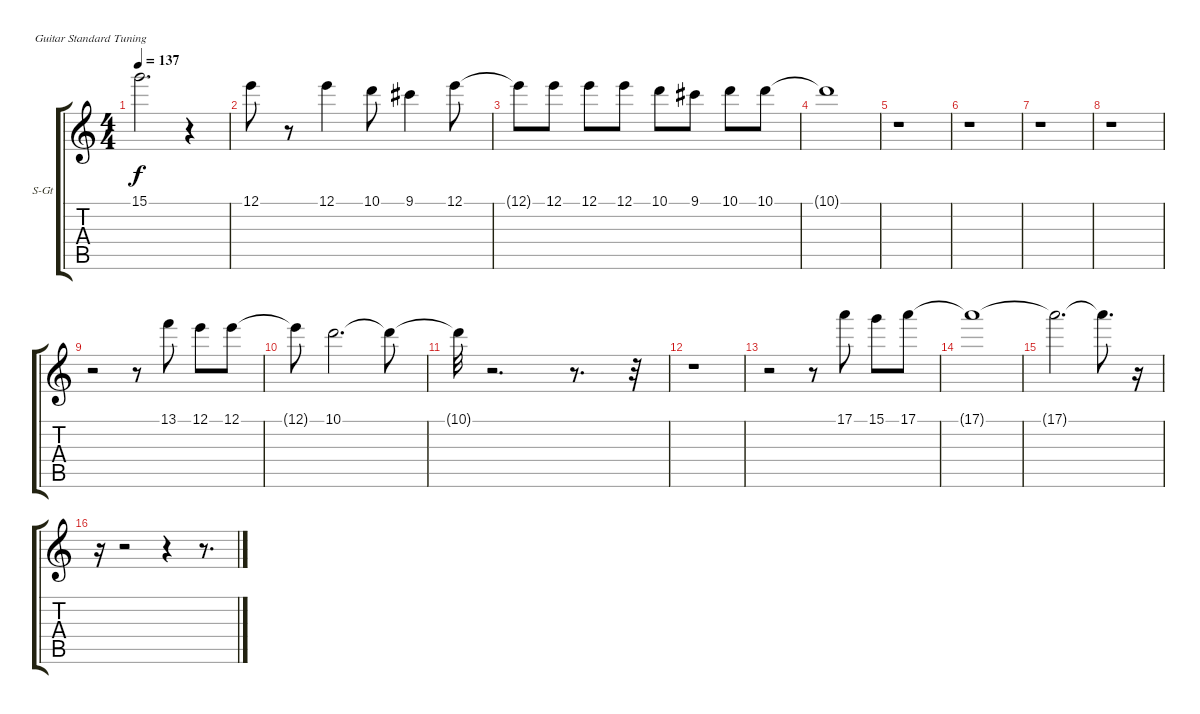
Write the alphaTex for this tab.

\bracketExtendMode groupsimilarinstruments
\firstSystemTrackNameOrientation horizontal
\otherSystemsTrackNameOrientation horizontal
\track ("Æ®·¢ 5" "S-Gt") {instrument acousticguitarsteel}
\staff {score tabs}
\tuning (E4 B3 G3 D3 A2 E2)
\ts (4 4)
\tempo 137
\clef g2
\ks c
15.1{t}.2{d dy f} r.4 |
12.1.8 r.8 12.1.4 10.1.8 9.1.4 12.1.8 |
12.1{t}.8 12.1.8 12.1.8 12.1.8 10.1.8 9.1.8 10.1.8 10.1.8 |
10.1{t}.1 |
r.1 |
r.1 |
r.1 |
r.1 |
r.2 r.8 13.1.8 12.1.8 12.1.8 |
12.1{t}.8 10.1.2{d} 10.1{t}.8 |
10.1{t}.32 r.2{d} r.8{d} r.32 |
r.1 |
r.2 r.8 17.1.8 15.1.8 17.1.8 |
17.1{t}.1 |
17.1{t}.2{d} 17.1{t}.8{d} r.16 |
r.16 r.2 r.4 r.8{d}
